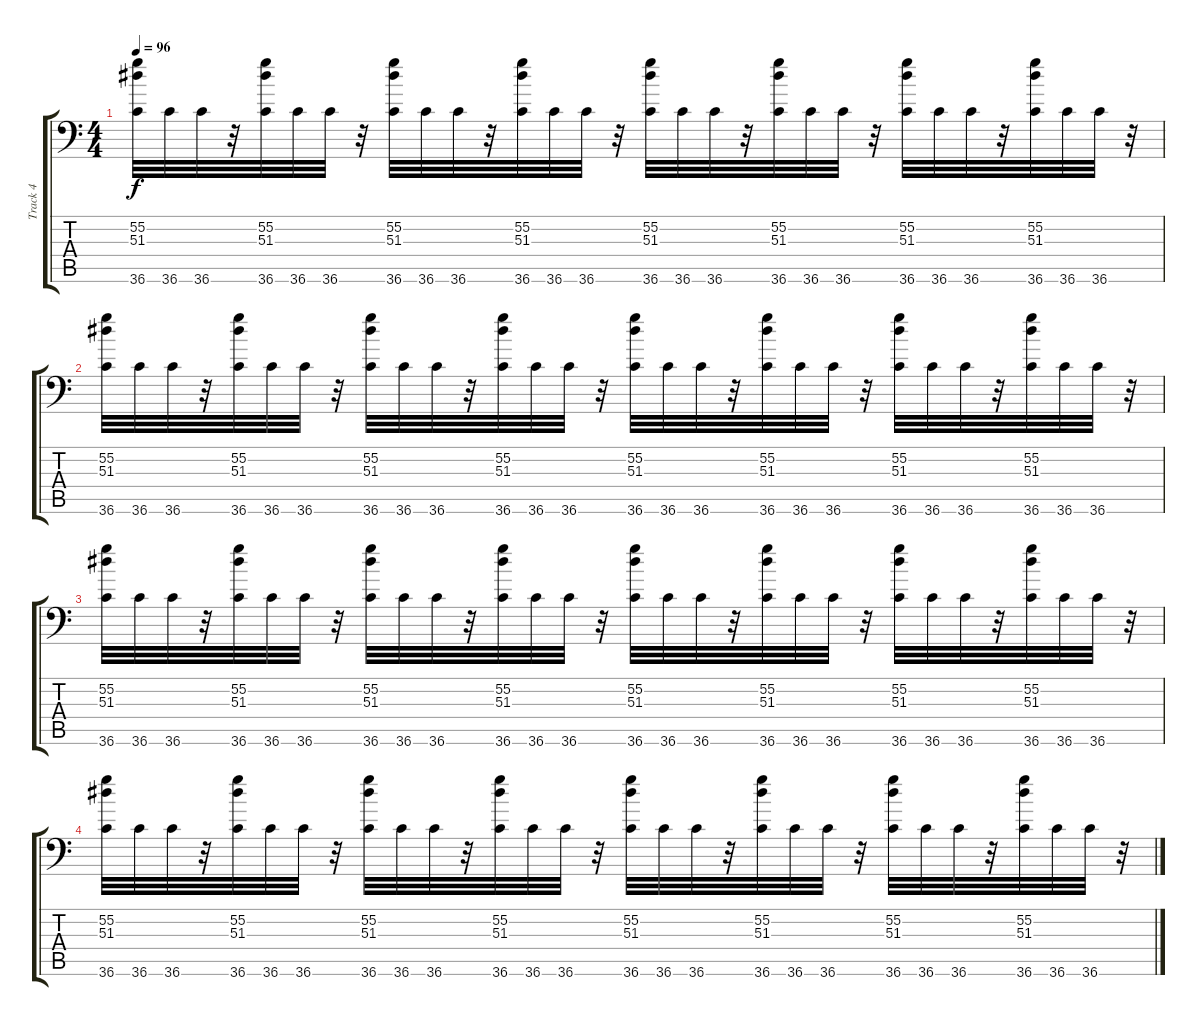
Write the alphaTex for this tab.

\track ("Track 4" "Track 4") {instrument acousticgrandpiano}
\staff {score tabs}
\tuning (C-1 C-1 C-1 C-1 C-1 C-1) {hide}
\ts (4 4)
\tempo 96
\clef f4
\ks c
(55.2 51.3 36.6).32{dy f} 36.6.32 36.6.32 r.32 (55.2 51.3 36.6).32 36.6.32 36.6.32 r.32 (55.2 51.3 36.6).32 36.6.32 36.6.32 r.32 (55.2 51.3 36.6).32 36.6.32 36.6.32 r.32 (55.2 51.3 36.6).32 36.6.32 36.6.32 r.32 (55.2 51.3 36.6).32 36.6.32 36.6.32 r.32 (55.2 51.3 36.6).32 36.6.32 36.6.32 r.32 (55.2 51.3 36.6).32 36.6.32 36.6.32 r.32 |
(55.2 51.3 36.6).32 36.6.32 36.6.32 r.32 (55.2 51.3 36.6).32 36.6.32 36.6.32 r.32 (55.2 51.3 36.6).32 36.6.32 36.6.32 r.32 (55.2 51.3 36.6).32 36.6.32 36.6.32 r.32 (55.2 51.3 36.6).32 36.6.32 36.6.32 r.32 (55.2 51.3 36.6).32 36.6.32 36.6.32 r.32 (55.2 51.3 36.6).32 36.6.32 36.6.32 r.32 (55.2 51.3 36.6).32 36.6.32 36.6.32 r.32 |
(55.2 51.3 36.6).32 36.6.32 36.6.32 r.32 (55.2 51.3 36.6).32 36.6.32 36.6.32 r.32 (55.2 51.3 36.6).32 36.6.32 36.6.32 r.32 (55.2 51.3 36.6).32 36.6.32 36.6.32 r.32 (55.2 51.3 36.6).32 36.6.32 36.6.32 r.32 (55.2 51.3 36.6).32 36.6.32 36.6.32 r.32 (55.2 51.3 36.6).32 36.6.32 36.6.32 r.32 (55.2 51.3 36.6).32 36.6.32 36.6.32 r.32 |
(55.2 51.3 36.6).32 36.6.32 36.6.32 r.32 (55.2 51.3 36.6).32 36.6.32 36.6.32 r.32 (55.2 51.3 36.6).32 36.6.32 36.6.32 r.32 (55.2 51.3 36.6).32 36.6.32 36.6.32 r.32 (55.2 51.3 36.6).32 36.6.32 36.6.32 r.32 (55.2 51.3 36.6).32 36.6.32 36.6.32 r.32 (55.2 51.3 36.6).32 36.6.32 36.6.32 r.32 (55.2 51.3 36.6).32 36.6.32 36.6.32 r.32
